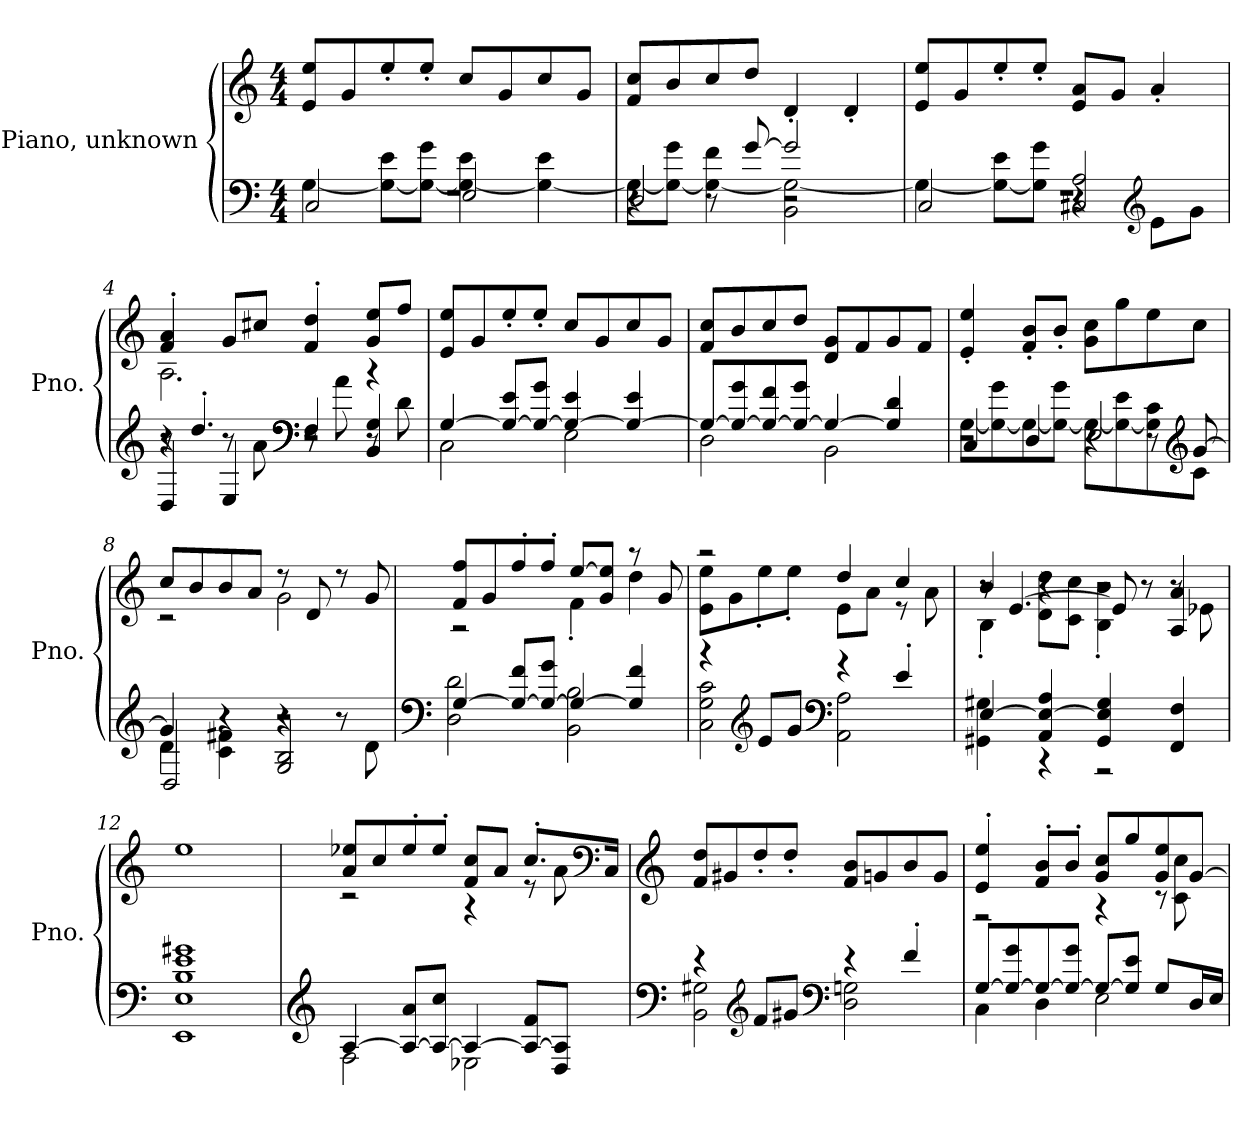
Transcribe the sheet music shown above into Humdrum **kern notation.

**kern	**kern
*part1	*part1
*staff2	*staff1
*I"Piano, unknown	*
*I'Pno.	*
*clefF4	*clefG2
*k[]	*k[]
*M4/4	*M4/4
*MM120	*MM120
=1	=1
*^	*
*	*^	*
1r	[4G\	2C/	8e/ 8ee/L
.	.	.	8g/
.	8G\_ 8e\L	.	8ee'/
.	8G\_ 8g\J	.	8ee'/J
.	4G\_ 4e\	2E/	8cc/L
.	.	.	8g/
.	4G\_ 4e\	.	8cc/
.	.	.	8g/J
=2	=2	=2	=2
4r	8G\L_	2D/	8f/ 8cc/L
.	8G\_ 8g\J	.	8b/
8r	4G\_ 4f\	.	8cc/
[8g/	.	.	8dd/J
2g/]	2BB\ 2G\_	2r	4d'/
.	.	.	4d'/
=3	=3	=3	=3
1r	4G\_	2C/	8e/ 8ee/L
.	.	.	8g/
.	8G\_ 8e\L	.	8ee'/
.	8G\] 8g\J	.	8ee'/J
.	4r	2C#X/ 2A/	8e/ 8a/L
.	.	.	8g/J
*clefG2	*	*	*
.	8e\L	.	4a'/
.	8g\J	.	.
=4	=4	=4	=4
*	*	*	*^
8r	4r	4D/	4f/' 4a/'	2.A\
4.dd'/	.	.	.	.
.	8r	4E/	8g/L	.
.	8a\	.	8cc#X/J	.
*clefF4	*	*	*	*
2r	8r	4F/	4f/' 4dd/'	.
.	8a\	.	.	.
.	8r	4BB/ 4G/	8g/ 8ee/L	4r
.	8d\	.	8ff/J	.
*	*v	*v	*	*
*	*	*v	*v
!!LO:LB:g=z
=5	=5	=5
[4G/	2C\	8e/ 8ee/L
.	.	8g/
8G/_ 8e/L	.	8ee'/
8G/_ 8g/J	.	8ee'/J
4G/_ 4e/	2E\	8cc/L
.	.	8g/
4G/_ 4e/	.	8cc/
.	.	8g/J
=6	=6	=6
8G/L_	2D\	8f/ 8cc/L
8G/_ 8g/	.	8b/
8G/_ 8f/	.	8cc/
8G/_ 8g/J	.	8dd/J
4G/_	2BB\	8d/ 8g/L
.	.	8f/
4G/] 4d/	.	8g/
.	.	8f/J
=7	=7	=7
*	*^	*
2r	[8G\L	4C/	4e/' 4ee/'
.	8G\_ 8g\	.	.
.	8G\_	4D/	8f/' 8b/'L
.	8G\_ 8g\J	.	8b'/J
4r	8G\L_	2E/	8g\ 8cc\L
.	8G\_ 8e\	.	8gg\
8r	8G\] 8c\	.	8ee\
*clefG2	*	*	*
[8g/	8c\J	.	8cc\J
=8	=8	=8	=8
*	*	*	*^
4g/]	4d\	2D/	8cc/L	2r
.	.	.	8b/	.
4r	4c\ 4f#X\	.	8b/	.
.	.	.	8a/J	.
2r	4r	2G/ 2B/	8r	2g\
.	.	.	8d/	.
.	8r	.	8r	.
.	8d\	.	8g/	.
*v	*v	*v	*	*
!!LO:LB:g=z	!!
=9	=9	=9
*clefF4	*	*
*^	*	*
[4G/	2D\ 2d\	8f/ 8ff/L	2r
.	.	8g/	.
8G/_ 8f/L	.	8ff'/	.
8G/_ 8g/J	.	8ff'/J	.
4G/_	2BB\ 2B\	[8ee/L	4f'\
.	.	8g/ 8ee/]J	.
4G/] 4f/	.	8r	4dd\
.	.	8g/	.
=10	=10	=10	=10
4r	2C\ 2G\ 2c\	2r	8e\ 8ee\L
.	.	.	8g\
*clefG2	*	*	*
8e/L	.	.	8ee'\
8g/J	.	.	8ee'\J
*clefF4	*	*	*
4r	2AA\ 2A\	4dd/	8e\L
.	.	.	8a\J
4e'/	.	4cc/	8r
.	.	.	8a\
=11	=11	=11	=11
*	*	*	*^
[4E/	4GG#X\ 4G#X\	4b/	4B'\	8r
.	.	.	.	[4.e/
4AA/ 4E/_ 4A/	4r	4r	8d\ 8dd\L	.
.	.	.	8c\ 8cc\J	.
4GG#/ 4E/] 4G#/	2r	2r	4B\' 4b\'	8e/]
.	.	.	.	8r
4FF/ 4F/	.	.	8r	4A/ 4a/
.	.	.	8e-X\	.
*v	*v	*	*	*
*	*v	*v	*v
=12	=12
1EE 1E 1B 1e 1g#X	1ee
!!LO:LB:g=z
=13	=13
*clefG2	*
*^	*^
[4A/	2F\	8a/ 8ee-X/L	2r
.	.	8cc/	.
8A/_ 8a/L	.	8ee-'/	.
8A/_ 8cc/J	.	8ee-'/J	.
4A/_	2E-X\	8f/ 8cc/L	4r
.	.	8a/J	.
8A/_ 8f/L	.	8.cc'/L	8r
8D/ 8A/]J	.	.	8a\
*	*	*clefF4	*
.	.	16C/Jk	.
*	*	*v	*v
=14	=14	=14
*clefF4	*	*clefG2
4r	2BB\ 2G#X\	8f/ 8dd/L
.	.	8g#X/
*clefG2	*	*
8f/L	.	8dd'/
8g#X/J	.	8dd'/J
*clefF4	*	*
4r	2D\ 2Gn\	8f/ 8b/L
.	.	8gn/
4f'/	.	8b/
.	.	8g/J
=15	=15	=15
*	*	*^
[8G/L	4C\	4e/' 4ee/'	2r
8G/_ 8g/	.	.	.
8G/_	4D\	8f/' 8b/'L	.
8G/_ 8g/J	.	8b'/J	.
8G/L_	2E\	8g/ 8cc/L	4r
8G/] 8e/J	.	8gg/	.
8G/L	.	8g/ 8ee/	8r
16D/L	.	[8g/J	8c\ 8cc\
16E/JJ	.	.	.
*v	*v	*	*
*	*v	*v
=	=
*-	*-
